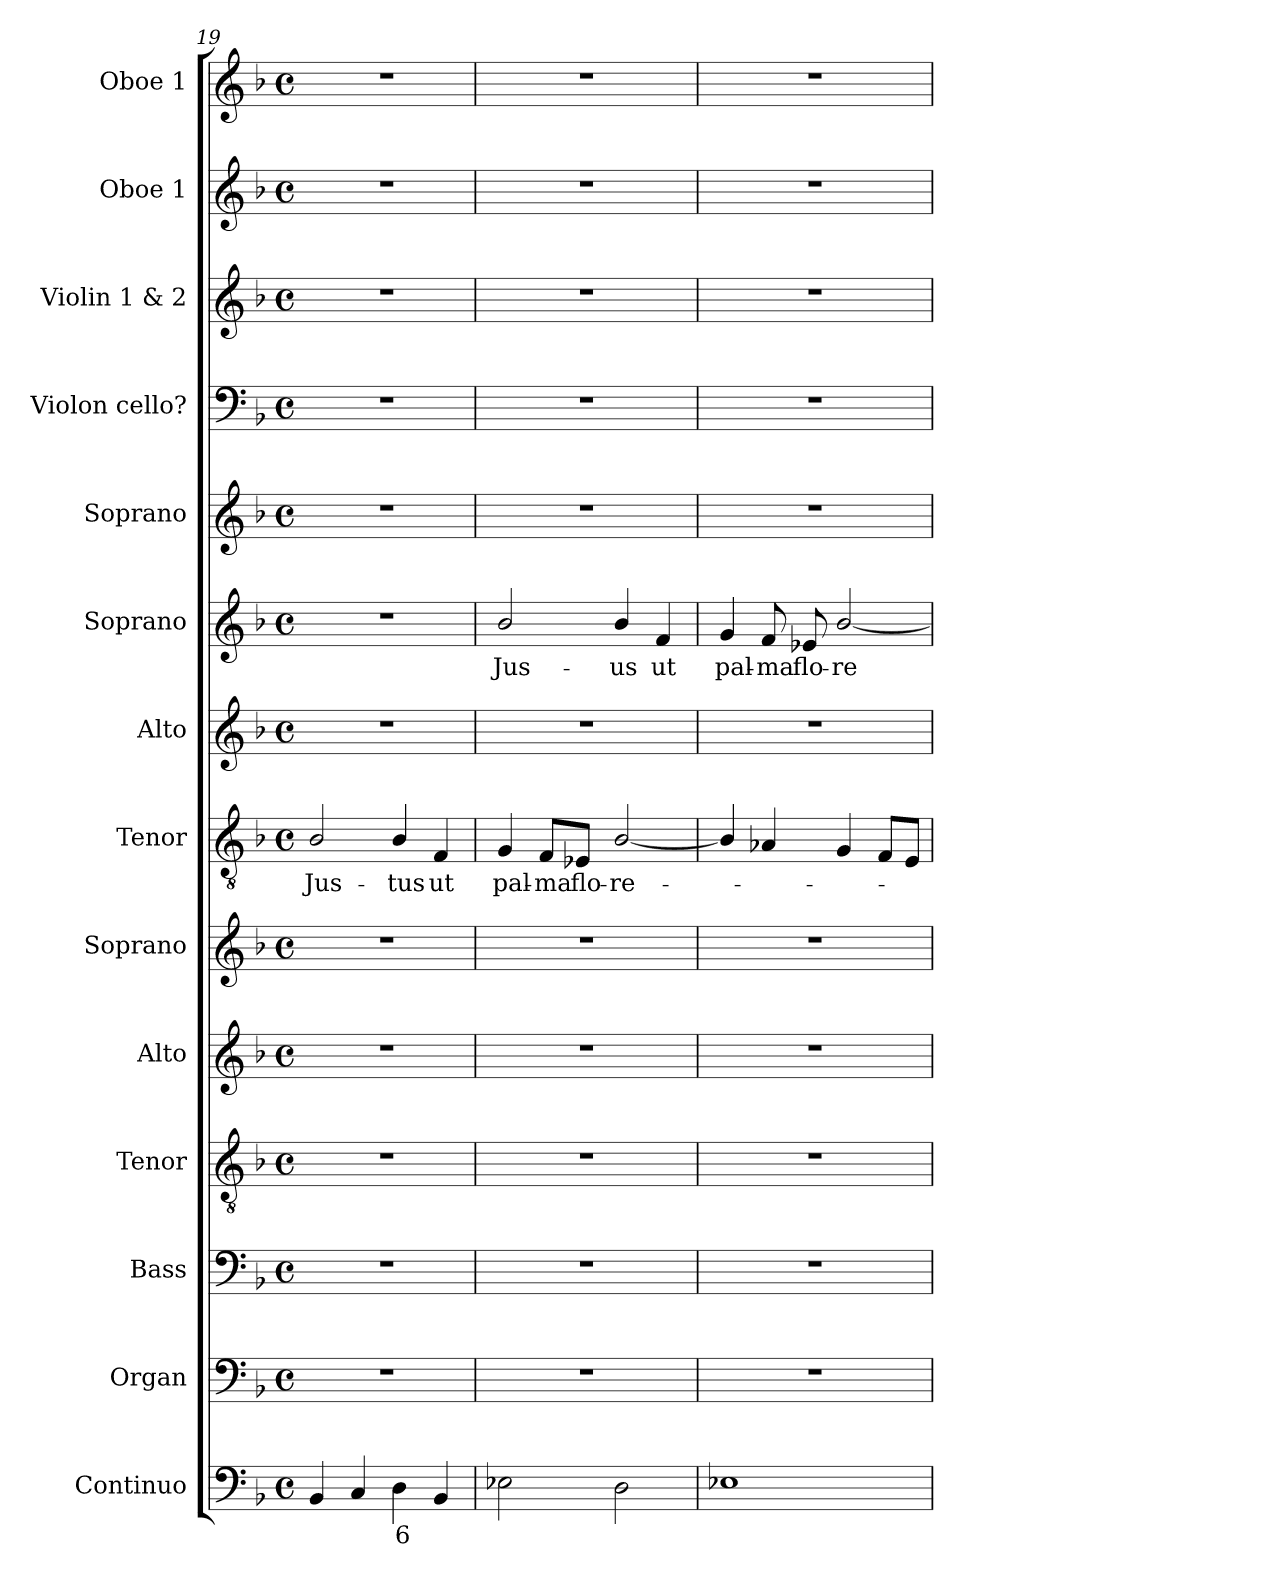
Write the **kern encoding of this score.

**kern	**text	**kern	**kern	**kern	**kern	**kern	**kern	**text	**kern	**kern	**text	**kern	**kern	**kern	**kern	**kern
*part14	*part14	*part13	*part12	*part11	*part10	*part9	*part8	*part8	*part7	*part6	*part6	*part5	*part4	*part3	*part2	*part1
*staff14	*staff14	*staff13	*staff12	*staff11	*staff10	*staff9	*staff8	*staff8	*staff7	*staff6	*staff6	*staff5	*staff4	*staff3	*staff2	*staff1
*I"Continuo	*	*I"Organ	*I"Bass	*I"Tenor	*I"Alto	*I"Soprano	*I"Tenor	*	*I"Alto	*I"Soprano	*	*I"Soprano	*I"Violon cello?	*I"Violin 1 & 2	*I"Oboe 1	*I"Oboe 1
*I'Cont.	*	*I'Org.	*I'B.	*I'T.	*I'A.	*I'S.	*I'T.	*	*I'A.	*I'S.	*	*I'S.	*I'Vc.	*I'Vln. 1 & 2	*I'Ob. 2	*I'Ob. 1
!!LO:PB:g=z
*clefF4	*	*clefF4	*clefF4	*clefGv2	*clefG2	*clefG2	*clefGv2	*	*clefG2	*clefG2	*	*clefG2	*clefF4	*clefG2	*clefG2	*clefG2
*	*	*	*	*ITrd7c12	*	*	*ITrd7c12	*	*	*	*	*	*	*	*	*
*k[b-]	*	*k[b-]	*k[b-]	*k[b-]	*k[b-]	*k[b-]	*k[b-]	*	*k[b-]	*k[b-]	*	*k[b-]	*k[b-]	*k[b-]	*k[b-]	*k[b-]
*F:	*	*F:	*F:	*F:	*F:	*F:	*F:	*	*F:	*F:	*	*F:	*F:	*F:	*F:	*F:
*M4/4	*	*M4/4	*M4/4	*M4/4	*M4/4	*M4/4	*M4/4	*	*M4/4	*M4/4	*	*M4/4	*M4/4	*M4/4	*M4/4	*M4/4
*met(c)	*	*met(c)	*met(c)	*met(c)	*met(c)	*met(c)	*met(c)	*	*met(c)	*met(c)	*	*met(c)	*met(c)	*met(c)	*met(c)	*met(c)
=19	=19	=19	=19	=19	=19	=19	=19	=19	=19	=19	=19	=19	=19	=19	=19	=19
!	!	!	!	!	!	!	!	!LO:LY:b:color=#000000	!	!	!	!	!	!	!	!
4BB-i/	.	1r	1r	1r	1r	1r	2BB-i/	Jus-	1r	1r	.	1r	1r	1r	1r	1r
4Ci/	.	.	.	.	.	.	.	.	.	.	.	.	.	.	.	.
!	!LO:LY:b:color=#000000	!	!	!	!	!	!	!	!	!	!	!	!	!	!	!
!	!	!	!	!	!	!	!	!LO:LY:b:color=#000000	!	!	!	!	!	!	!	!
4Di\	6	.	.	.	.	.	4BB-i/	-tus	.	.	.	.	.	.	.	.
!	!	!	!	!	!	!	!	!LO:LY:b:color=#000000	!	!	!	!	!	!	!	!
4BB-i/	.	.	.	.	.	.	4FFi/	ut	.	.	.	.	.	.	.	.
=20	=20	=20	=20	=20	=20	=20	=20	=20	=20	=20	=20	=20	=20	=20	=20	=20
!	!	!	!	!	!	!	!	!LO:LY:b:color=#000000	!	!	!	!	!	!	!	!
!	!	!	!	!	!	!	!	!	!	!	!LO:LY:b:color=#000000	!	!	!	!	!
2E-Xi\	.	1r	1r	1r	1r	1r	4GGi/	pal-	1r	2b-i/	Jus-	1r	1r	1r	1r	1r
!	!	!	!	!	!	!	!	!LO:LY:b:color=#000000	!	!	!	!	!	!	!	!
.	.	.	.	.	.	.	8FFi/L	-ma	.	.	.	.	.	.	.	.
!	!	!	!	!	!	!	!	!LO:LY:b:color=#000000	!	!	!	!	!	!	!	!
.	.	.	.	.	.	.	8EE-Xi/J	flo-	.	.	.	.	.	.	.	.
!	!	!	!	!	!	!	!	!LO:LY:b:color=#000000	!	!	!	!	!	!	!	!
!	!	!	!	!	!	!	!	!	!	!	!LO:LY:b:color=#000000	!	!	!	!	!
2Di\	.	.	.	.	.	.	[2BB-i/	-re-	.	4b-i/	-us	.	.	.	.	.
!	!	!	!	!	!	!	!	!	!	!	!LO:LY:b:color=#000000	!	!	!	!	!
.	.	.	.	.	.	.	.	.	.	4fi/	ut	.	.	.	.	.
=21	=21	=21	=21	=21	=21	=21	=21	=21	=21	=21	=21	=21	=21	=21	=21	=21
!	!	!	!	!	!	!	!	!	!	!	!LO:LY:b:color=#000000	!	!	!	!	!
1E-Xi	.	1r	1r	1r	1r	1r	4BB-i/]	.	1r	4gi/	pal-	1r	1r	1r	1r	1r
!	!	!	!	!	!	!	!	!	!	!	!LO:LY:b:color=#000000	!	!	!	!	!
.	.	.	.	.	.	.	4AA-Xi/	.	.	8fi/	-ma	.	.	.	.	.
!	!	!	!	!	!	!	!	!	!	!	!LO:LY:b:color=#000000	!	!	!	!	!
.	.	.	.	.	.	.	.	.	.	8e-Xi/	flo-	.	.	.	.	.
!	!	!	!	!	!	!	!	!	!	!	!LO:LY:b:color=#000000	!	!	!	!	!
.	.	.	.	.	.	.	4GGi/	.	.	[2b-i/	-re-	.	.	.	.	.
.	.	.	.	.	.	.	8FFi/L	.	.	.	.	.	.	.	.	.
.	.	.	.	.	.	.	8EEi/J	.	.	.	.	.	.	.	.	.
=	=	=	=	=	=	=	=	=	=	=	=	=	=	=	=	=
*-	*-	*-	*-	*-	*-	*-	*-	*-	*-	*-	*-	*-	*-	*-	*-	*-
